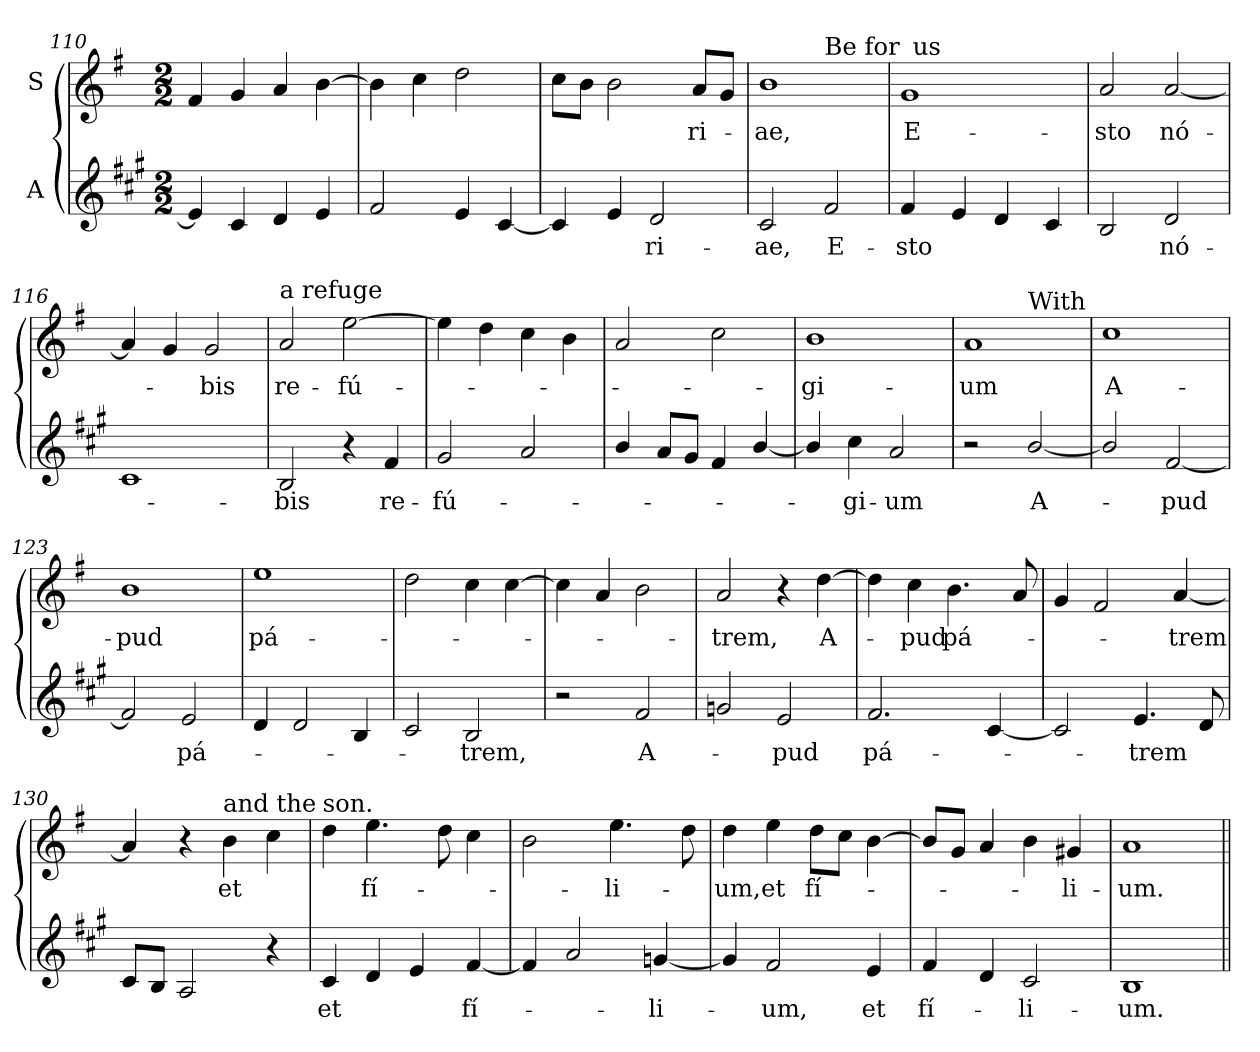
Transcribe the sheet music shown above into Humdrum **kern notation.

**kern	**text	**kern	**text
*part2	*part2	*part1	*part1
*staff2	*staff2	*staff1	*staff1
*I"A	*	*I"S	*
*clefG2	*	*clefG2	*
*ITrd1c2	*	*	*
*k[f#]	*	*k[f#]	*
*G:	*	*G:	*
*M2/2	*	*M2/2	*
=110	=110	=110	=110
4d/]	.	4f#/	.
4B/	.	4g/	.
4c/	.	4a/	.
4d/	.	[4b\	.
=111	=111	=111	=111
2e/	.	4b\]	.
.	.	4cc\	.
4d/	.	2dd\	.
[4B/	.	.	.
=112	=112	=112	=112
4B/]	.	8cc\L	.
.	.	8b\J	.
4d/	.	2b\	.
!	!LO:LY:b	!	!
2c/	-ri-	.	.
!	!	!	!LO:LY:b
.	.	8a/L	-ri-
.	.	8g/J	.
=113	=113	=113	=113
!	!LO:LY:b	!	!LO:LY:b
*	*	*^	*
2B/	-ae,	1b	2ryy	-ae,
!	!	!	!LO:TX:a:t=Be for	!
!	!LO:LY:b	!	!	!
2e/	E-	.	2ryy	.
=114	=114	=114	=114	=114
!	!LO:LY:b	!	!	!LO:LY:b
4e/	-sto	1g	32ryy	E-
!	!	!	!LO:TX:a:t=us	!
.	.	.	2ryy	.
4d/	.	.	.	.
4c/	.	.	.	.
.	.	.	4...ryy	.
4B/	.	.	.	.
!!LO:LB:g=z
=115	=115	=115	=115	=115
!	!	!	!	!LO:LY:b
*	*	*v	*v	*
2A/	.	2a/	-sto
!	!LO:LY:b	!	!LO:LY:b
2c/	nó-	[2a/	nó-
=116	=116	=116	=116
1B	.	4a/]	.
.	.	4g/	.
!	!	!	!LO:LY:b
.	.	2g/	-bis
=117	=117	=117	=117
!	!	!LO:TX:a:t=a refuge	!
!	!LO:LY:b	!	!LO:LY:b
2A/	-bis	2a/	re-
!	!	!	!LO:LY:b
4r	.	[2ee\	-fú-
!	!LO:LY:b	!	!
4e/	re-	.	.
=118	=118	=118	=118
!	!LO:LY:b	!	!
2f#/	-fú-	4ee\]	.
.	.	4dd\	.
2g/	.	4cc\	.
.	.	4b\	.
=119	=119	=119	=119
4a/	.	2a/	.
8g/L	.	.	.
8f#/J	.	.	.
4e/	.	2cc\	.
[4a/	.	.	.
=120	=120	=120	=120
!	!	!	!LO:LY:b
4a/]	.	1b	-gi-
!	!LO:LY:b	!	!
4b\	-gi-	.	.
!	!LO:LY:b	!	!
2g/	-um	.	.
!!LO:LB:g=z
=121	=121	=121	=121
!	!	!	!LO:LY:b
*	*	*^	*
2r	.	1a	2ryy	-um
!	!	!	!LO:TX:a:t=With	!
!	!LO:LY:b	!	!	!
[2a/	A-	.	2ryy	.
=122	=122	=122	=122	=122
!	!	!LO:TX:a:t=the father	!	!
!	!	!	!	!LO:LY:b
*	*	*v	*v	*
2a/]	.	1cc	A-
!	!LO:LY:b	!	!
[2e/	-pud	.	.
=123	=123	=123	=123
!	!	!	!LO:LY:b
2e/]	.	1b	-pud
!	!LO:LY:b	!	!
2d/	pá-	.	.
=124	=124	=124	=124
!	!	!	!LO:LY:b
4c/	.	1ee	pá-
2c/	.	.	.
4A/	.	.	.
=125	=125	=125	=125
2B/	.	2dd\	.
!	!LO:LY:b	!	!
2A/	-trem,	4cc\	.
.	.	[4cc\	.
=126	=126	=126	=126
2r	.	4cc\]	.
.	.	4a/	.
!	!LO:LY:b	!	!
2e/	A-	2b\	.
=127	=127	=127	=127
!	!	!	!LO:LY:b
2fn/	.	2a/	-trem,
!	!LO:LY:b	!	!
2d/	-pud	4r	.
!	!	!	!LO:LY:b
.	.	[4dd\	A-
!!LO:LB:g=z
=128	=128	=128	=128
!	!LO:LY:b	!	!
2.e/	pá-	4dd\]	.
!	!	!	!LO:LY:b
.	.	4cc\	-pud
!	!	!	!LO:LY:b
.	.	4.b\	pá-
[4B/	.	.	.
.	.	8a/	.
=129	=129	=129	=129
2B/]	.	4g/	.
.	.	2f#/	.
!	!LO:LY:b	!	!
4.d/	-trem	.	.
!	!	!	!LO:LY:b
.	.	[4a/	-trem
8c/	.	.	.
=130	=130	=130	=130
8B/L	.	4a/]	.
8A/J	.	.	.
2G/	.	4r	.
!	!	!LO:TX:a:t=and the	!
!	!	!	!LO:LY:b
.	.	4b\	et
4r	.	4cc\	.
=131	=131	=131	=131
!	!	!LO:TX:a:t=son.	!
!	!LO:LY:b	!	!
4B/	et	4dd\	.
!	!	!	!LO:LY:b
4c/	.	4.ee\	fí-
4d/	.	.	.
.	.	8dd\	.
!	!LO:LY:b	!	!
[4e/	fí-	4cc\	.
=132	=132	=132	=132
4e/]	.	2b\	.
2g/	.	.	.
!	!	!	!LO:LY:b
.	.	4.ee\	-li-
!	!LO:LY:b	!	!
[4f/	-li-	.	.
.	.	8dd\	.
=133	=133	=133	=133
!	!	!	!LO:LY:b
4f/]	.	4dd\	-um,
!	!LO:LY:b	!	!LO:LY:b
2e/	-um,	4ee\	et
!	!	!	!LO:LY:b
.	.	8dd\L	fí-
.	.	8cc\J	.
!	!LO:LY:b	!	!
4d/	et	[4b\	.
!!LO:LB:g=z
=134	=134	=134	=134
!	!LO:LY:b	!	!
4e/	fí-	8b/L]	.
.	.	8g/J	.
4c/	.	4a/	.
!	!LO:LY:b	!	!
2B/	-li-	4b\	.
!	!	!	!LO:LY:b
.	.	4g#/	-li-
=135	=135	=135	=135
!	!LO:LY:b	!	!LO:LY:b
1A	-um.	1a	-um.
=||	=||	=||	=||
*-	*-	*-	*-
